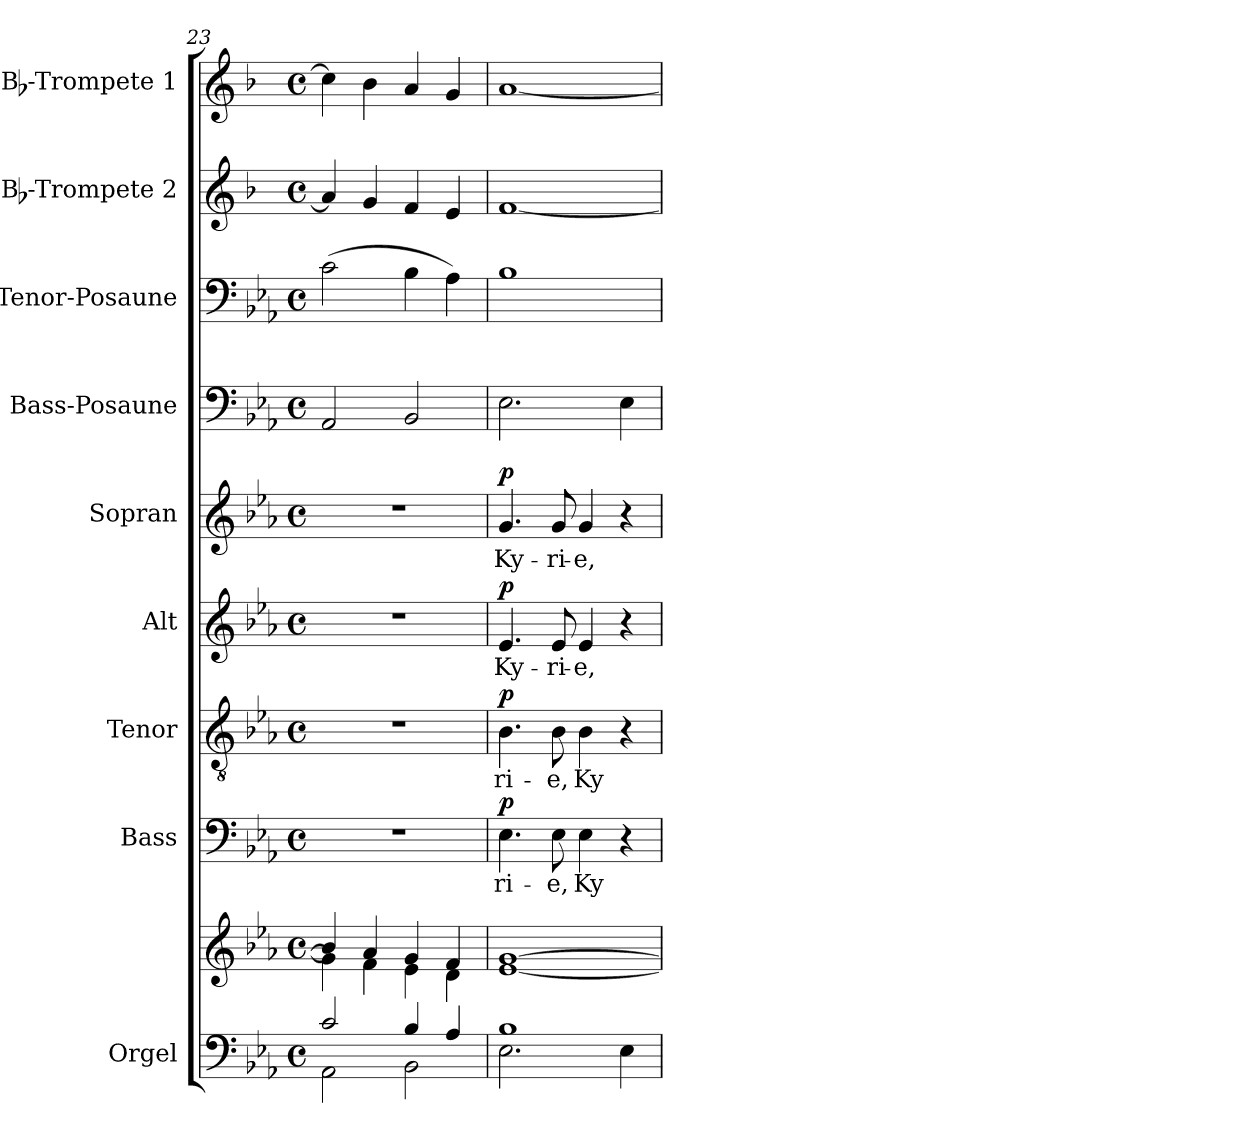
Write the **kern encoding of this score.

**kern	**kern	**kern	**text	**dynam	**kern	**text	**dynam	**kern	**text	**dynam	**kern	**text	**dynam	**kern	**kern	**kern	**kern
*part9	*part9	*part8	*part8	*part8	*part7	*part7	*part7	*part6	*part6	*part6	*part5	*part5	*part5	*part4	*part3	*part2	*part1
*staff10	*staff9	*staff8	*staff8	*staff8	*staff7	*staff7	*staff7	*staff6	*staff6	*staff6	*staff5	*staff5	*staff5	*staff4	*staff3	*staff2	*staff1
*I"Orgel	*	*I"Bass	*	*	*I"Tenor	*	*	*I"Alt	*	*	*I"Sopran	*	*	*I"Bass-Posaune	*I"Tenor-Posaune	*I"Bb-Trompete 2	*I"Bb-Trompete 1
*I'Org.	*	*I'B.	*	*	*I'T.	*	*	*I'A.	*	*	*I'S.	*	*	*I'B. Pos.	*I'T. Pos.	*I'Trp. 2	*I'Trp. 1
*clefF4	*clefG2	*clefF4	*	*	*clefGv2	*	*	*clefG2	*	*	*clefG2	*	*	*clefF4	*clefF4	*clefG2	*clefG2
*	*	*	*	*	*	*	*	*	*	*	*	*	*	*	*	*ITrd1c2	*ITrd1c2
*k[b-e-a-]	*k[b-e-a-]	*k[b-e-a-]	*	*	*k[b-e-a-]	*	*	*k[b-e-a-]	*	*	*k[b-e-a-]	*	*	*k[b-e-a-]	*k[b-e-a-]	*k[b-e-a-]	*k[b-e-a-]
*E-:	*E-:	*E-:	*	*	*E-:	*	*	*E-:	*	*	*E-:	*	*	*E-:	*E-:	*E-:	*E-:
*M4/4	*M4/4	*M4/4	*	*	*M4/4	*	*	*M4/4	*	*	*M4/4	*	*	*M4/4	*M4/4	*M4/4	*M4/4
*met(c)	*met(c)	*met(c)	*	*	*met(c)	*	*	*met(c)	*	*	*met(c)	*	*	*met(c)	*met(c)	*met(c)	*met(c)
=23	=23	=23	=23	=23	=23	=23	=23	=23	=23	=23	=23	=23	=23	=23	=23	=23	=23
*^	*^	*	*	*	*	*	*	*	*	*	*	*	*	*	*	*	*
2c/	2AA-\	4b-/]	4g\]	1r	.	.	1r	.	.	1r	.	.	1r	.	.	2AA-/	(>2c\	4g/]	4b-\]
.	.	4a-/	4f\	.	.	.	.	.	.	.	.	.	.	.	.	.	.	4f/	4a-\
4B-/	2BB-\	4g/	4e-\	.	.	.	.	.	.	.	.	.	.	.	.	2BB-/	4B-\	4e-/	4g/
4A-/	.	4f/	4d\	.	.	.	.	.	.	.	.	.	.	.	.	.	4A-\)	4d/	4f/
=24	=24	=24	=24	=24	=24	=24	=24	=24	=24	=24	=24	=24	=24	=24	=24	=24	=24	=24	=24
!	!	!	!	!	!LO:LY:b	!LO:DY:a	!	!LO:LY:b	!LO:DY:a	!	!LO:LY:b	!LO:DY:a	!	!LO:LY:b	!LO:DY:a	!	!	!	!
1B-	2.E-\	[>1g	[<1e-	4.E-\	-ri-	p	4.B-\	-ri-	p	4.e-/	Ky-	p	4.g/	Ky-	p	2.E-\	1B-	[1e-	[1g
!	!	!	!	!	!LO:LY:b	!	!	!LO:LY:b	!	!	!LO:LY:b	!	!	!LO:LY:b	!	!	!	!	!
.	.	.	.	8E-\	-e,	.	8B-\	-e,	.	8e-/	-ri-	.	8g/	-ri-	.	.	.	.	.
!	!	!	!	!	!LO:LY:b	!	!	!LO:LY:b	!	!	!LO:LY:b	!	!	!LO:LY:b	!	!	!	!	!
.	.	.	.	4E-\	Ky-	.	4B-\	Ky-	.	4e-/	-e,	.	4g/	-e,	.	.	.	.	.
.	4E-\	.	.	4r	.	.	4r	.	.	4r	.	.	4r	.	.	4E-\	.	.	.
*v	*v	*	*	*	*	*	*	*	*	*	*	*	*	*	*	*	*	*	*
*	*v	*v	*	*	*	*	*	*	*	*	*	*	*	*	*	*	*	*
=	=	=	=	=	=	=	=	=	=	=	=	=	=	=	=	=	=
*-	*-	*-	*-	*-	*-	*-	*-	*-	*-	*-	*-	*-	*-	*-	*-	*-	*-
